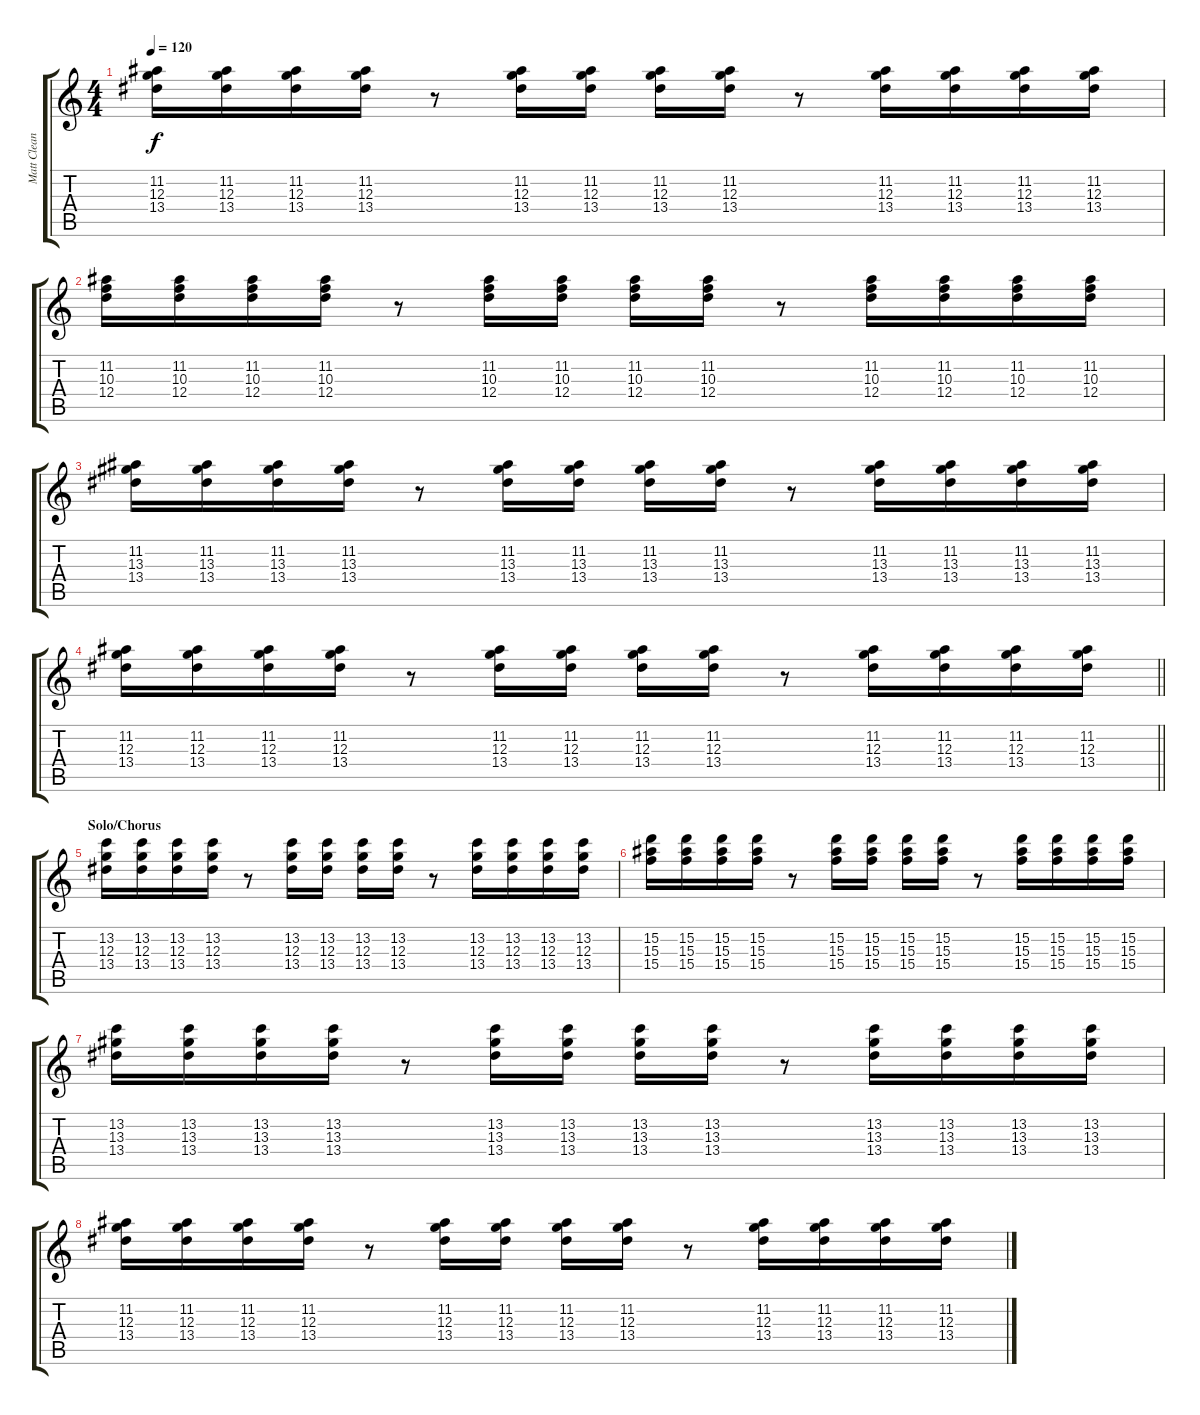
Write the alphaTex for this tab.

\track ("Matt Clean" "Matt Clean") {instrument electricguitarclean}
\staff {score tabs}
\tuning (E4 B3 G3 D3 A2 E2) {hide}
\ts (4 4)
\tempo 120
\clef g2
\ks c
(11.2 12.3 13.4).16{dy f} (11.2 12.3 13.4).16 (11.2 12.3 13.4).16 (11.2 12.3 13.4).16 r.8 (11.2 12.3 13.4).16 (11.2 12.3 13.4).16 (11.2 12.3 13.4).16 (11.2 12.3 13.4).16 r.8 (11.2 12.3 13.4).16 (11.2 12.3 13.4).16 (11.2 12.3 13.4).16 (11.2 12.3 13.4).16 |
(11.2 10.3 12.4).16 (11.2 10.3 12.4).16 (11.2 10.3 12.4).16 (11.2 10.3 12.4).16 r.8 (11.2 10.3 12.4).16 (11.2 10.3 12.4).16 (11.2 10.3 12.4).16 (11.2 10.3 12.4).16 r.8 (11.2 10.3 12.4).16 (11.2 10.3 12.4).16 (11.2 10.3 12.4).16 (11.2 10.3 12.4).16 |
(11.2 13.3 13.4).16 (11.2 13.3 13.4).16 (11.2 13.3 13.4).16 (11.2 13.3 13.4).16 r.8 (11.2 13.3 13.4).16 (11.2 13.3 13.4).16 (11.2 13.3 13.4).16 (11.2 13.3 13.4).16 r.8 (11.2 13.3 13.4).16 (11.2 13.3 13.4).16 (11.2 13.3 13.4).16 (11.2 13.3 13.4).16 |
\barLineRight lightlight
(11.2 12.3 13.4).16 (11.2 12.3 13.4).16 (11.2 12.3 13.4).16 (11.2 12.3 13.4).16 r.8 (11.2 12.3 13.4).16 (11.2 12.3 13.4).16 (11.2 12.3 13.4).16 (11.2 12.3 13.4).16 r.8 (11.2 12.3 13.4).16 (11.2 12.3 13.4).16 (11.2 12.3 13.4).16 (11.2 12.3 13.4).16 |
\section ("" "Solo/Chorus")
(13.2 12.3 13.4).16 (13.2 12.3 13.4).16 (13.2 12.3 13.4).16 (13.2 12.3 13.4).16 r.8 (13.2 12.3 13.4).16 (13.2 12.3 13.4).16 (13.2 12.3 13.4).16 (13.2 12.3 13.4).16 r.8 (13.2 12.3 13.4).16 (13.2 12.3 13.4).16 (13.2 12.3 13.4).16 (13.2 12.3 13.4).16 |
(15.2 15.3 15.4).16 (15.2 15.3 15.4).16 (15.2 15.3 15.4).16 (15.2 15.3 15.4).16 r.8 (15.2 15.3 15.4).16 (15.2 15.3 15.4).16 (15.2 15.3 15.4).16 (15.2 15.3 15.4).16 r.8 (15.2 15.3 15.4).16 (15.2 15.3 15.4).16 (15.2 15.3 15.4).16 (15.2 15.3 15.4).16 |
(13.2 13.3 13.4).16 (13.2 13.3 13.4).16 (13.2 13.3 13.4).16 (13.2 13.3 13.4).16 r.8 (13.2 13.3 13.4).16 (13.2 13.3 13.4).16 (13.2 13.3 13.4).16 (13.2 13.3 13.4).16 r.8 (13.2 13.3 13.4).16 (13.2 13.3 13.4).16 (13.2 13.3 13.4).16 (13.2 13.3 13.4).16 |
(11.2 12.3 13.4).16 (11.2 12.3 13.4).16 (11.2 12.3 13.4).16 (11.2 12.3 13.4).16 r.8 (11.2 12.3 13.4).16 (11.2 12.3 13.4).16 (11.2 12.3 13.4).16 (11.2 12.3 13.4).16 r.8 (11.2 12.3 13.4).16 (11.2 12.3 13.4).16 (11.2 12.3 13.4).16 (11.2 12.3 13.4).16
